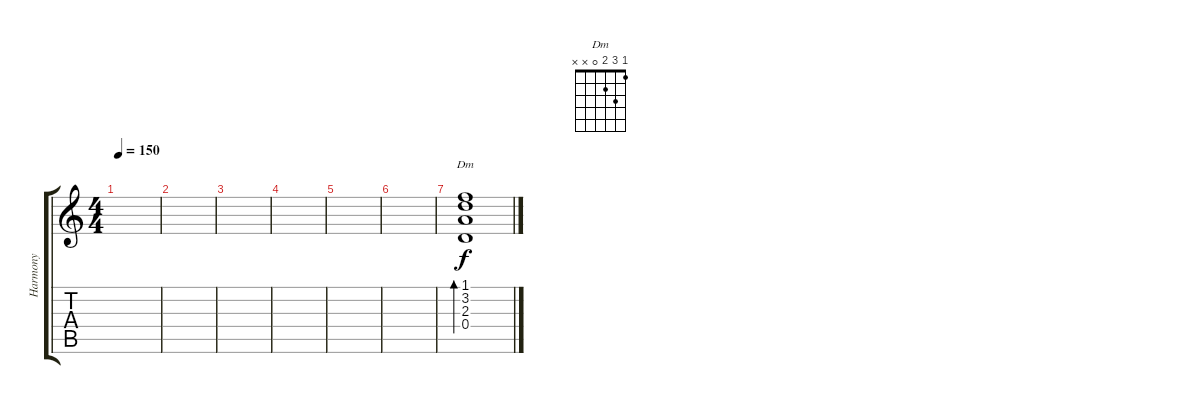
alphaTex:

\track ("Harmony" "Harmony") {instrument electricguitarjazz}
\staff {score tabs}
\tuning (E4 B3 G3 D3 A2 D2) {hide}
\chord ("Dm" 1 3 2 0 x x)
\ts (4 4)
\tempo 150
\clef g2
\ks c
|
|
|
|
|
|
(1.1 3.2 2.3 0.4).1{bd 480 ch "Dm"}
